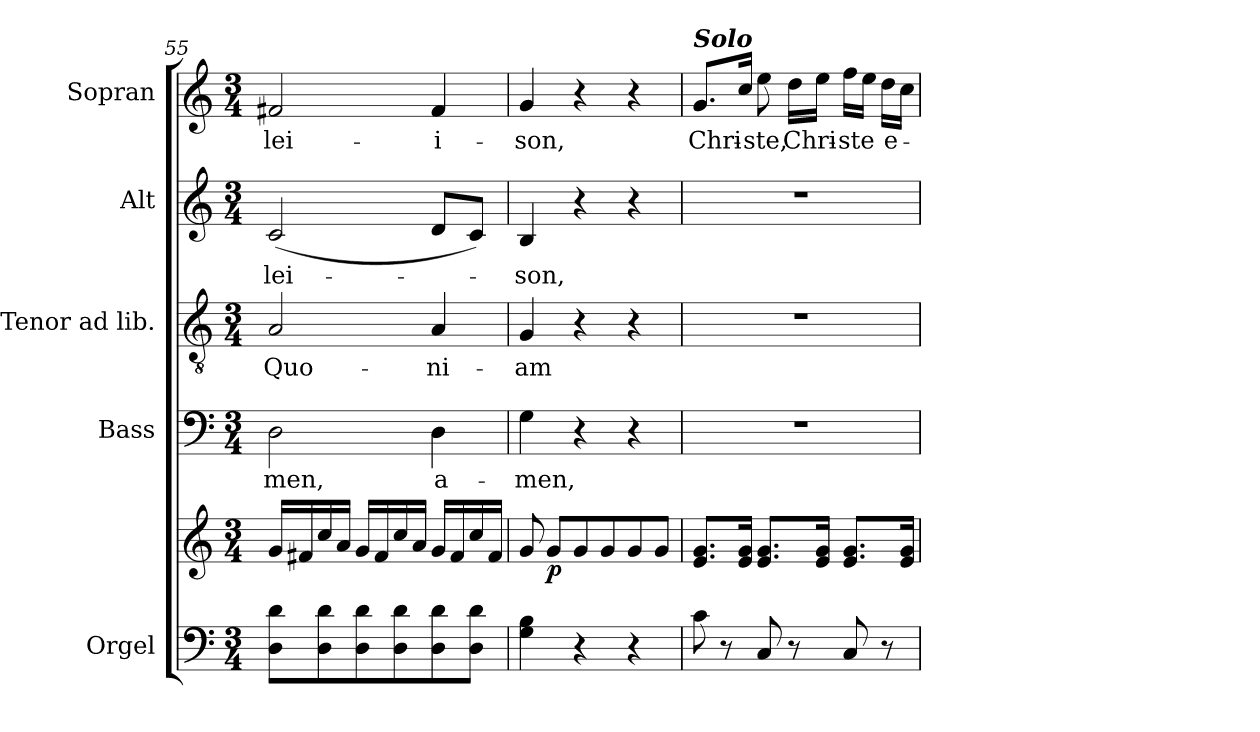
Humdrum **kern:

**kern	**kern	**dynam	**kern	**text	**kern	**text	**kern	**text	**kern	**text
*part5	*part5	*part5	*part4	*part4	*part3	*part3	*part2	*part2	*part1	*part1
*staff6	*staff5	*staff5/6	*staff4	*staff4	*staff3	*staff3	*staff2	*staff2	*staff1	*staff1
*I"Orgel	*	*	*I"Bass	*	*I"Tenor ad lib.	*	*I"Alt	*	*I"Sopran	*
*I'Org.	*	*	*I'B	*	*I'T	*	*I'A	*	*I'S	*
*clefF4	*clefG2	*	*clefF4	*	*clefGv2	*	*clefG2	*	*clefG2	*
*k[]	*k[]	*	*k[]	*	*k[]	*	*k[]	*	*k[]	*
*C:	*C:	*	*C:	*	*C:	*	*C:	*	*C:	*
*M3/4	*M3/4	*	*M3/4	*	*M3/4	*	*M3/4	*	*M3/4	*
=55	=55	=55	=55	=55	=55	=55	=55	=55	=55	=55
!	!	!	!	!LO:LY:b	!	!LO:LY:b	!	!LO:LY:b	!	!LO:LY:b
8D\ 8d\L	16g/LL	.	2D\	-men,	2A/	Quo-	(<2c/	-lei-	2f#X/	-lei-
.	16f#X/	.	.	.	.	.	.	.	.	.
8D\ 8d\	16cc/	.	.	.	.	.	.	.	.	.
.	16a/JJ	.	.	.	.	.	.	.	.	.
8D\ 8d\	16g/LL	.	.	.	.	.	.	.	.	.
.	16f#/	.	.	.	.	.	.	.	.	.
8D\ 8d\	16cc/	.	.	.	.	.	.	.	.	.
.	16a/JJ	.	.	.	.	.	.	.	.	.
!	!	!	!	!LO:LY:b	!	!LO:LY:b	!	!	!	!LO:LY:b
8D\ 8d\	16g/LL	.	4D\	a-	4A/	-ni-	8d/L	.	4f#/	-i-
.	16f#/	.	.	.	.	.	.	.	.	.
8D\ 8d\J	16cc/	.	.	.	.	.	8c/J)	.	.	.
.	16f#/JJ	.	.	.	.	.	.	.	.	.
=56	=56	=56	=56	=56	=56	=56	=56	=56	=56	=56
!	!	!	!	!LO:LY:b	!	!LO:LY:b	!	!LO:LY:b	!	!LO:LY:b
4G\ 4B\	8g/	.	4G\	-men,	4G/	-am	4B/	-son,	4g/	-son,
!	!	!LO:DY:b	!	!	!	!	!	!	!	!
.	8g/L	p	.	.	.	.	.	.	.	.
4r	8g/	.	4r	.	4r	.	4r	.	4r	.
.	8g/	.	.	.	.	.	.	.	.	.
4r	8g/	.	4r	.	4r	.	4r	.	4r	.
.	8g/J	.	.	.	.	.	.	.	.	.
!!LO:LB:g=z
=57	=57	=57	=57	=57	=57	=57	=57	=57	=57	=57
!	!	!	!	!	!	!	!	!	!LO:TX:a:Bi:t=Solo	!
!	!	!	!	!	!	!	!	!	!	!LO:LY:b
8c\	8.e/ 8.g/L	.	2.r	.	2.r	.	2.r	.	8.g/L	Chri-
8r	.	.	.	.	.	.	.	.	.	.
.	16e/ 16g/Jk	.	.	.	.	.	.	.	16cc/Jk	.
!	!	!	!	!	!	!	!	!	!	!LO:LY:b
8C/	8.e/ 8.g/L	.	.	.	.	.	.	.	8ee\	-ste,
!	!	!	!	!	!	!	!	!	!	!LO:LY:b
8r	.	.	.	.	.	.	.	.	16dd\LL	Chri-
.	16e/ 16g/Jk	.	.	.	.	.	.	.	16ee\JJ	.
!	!	!	!	!	!	!	!	!	!	!LO:LY:b
8C/	8.e/ 8.g/L	.	.	.	.	.	.	.	16ff\LL	-ste
.	.	.	.	.	.	.	.	.	16ee\JJ	.
!	!	!	!	!	!	!	!	!	!	!LO:LY:b
8r	.	.	.	.	.	.	.	.	16dd\LL	e-
.	16e/ 16g/Jk	.	.	.	.	.	.	.	16cc\JJ	.
=	=	=	=	=	=	=	=	=	=	=
*-	*-	*-	*-	*-	*-	*-	*-	*-	*-	*-
